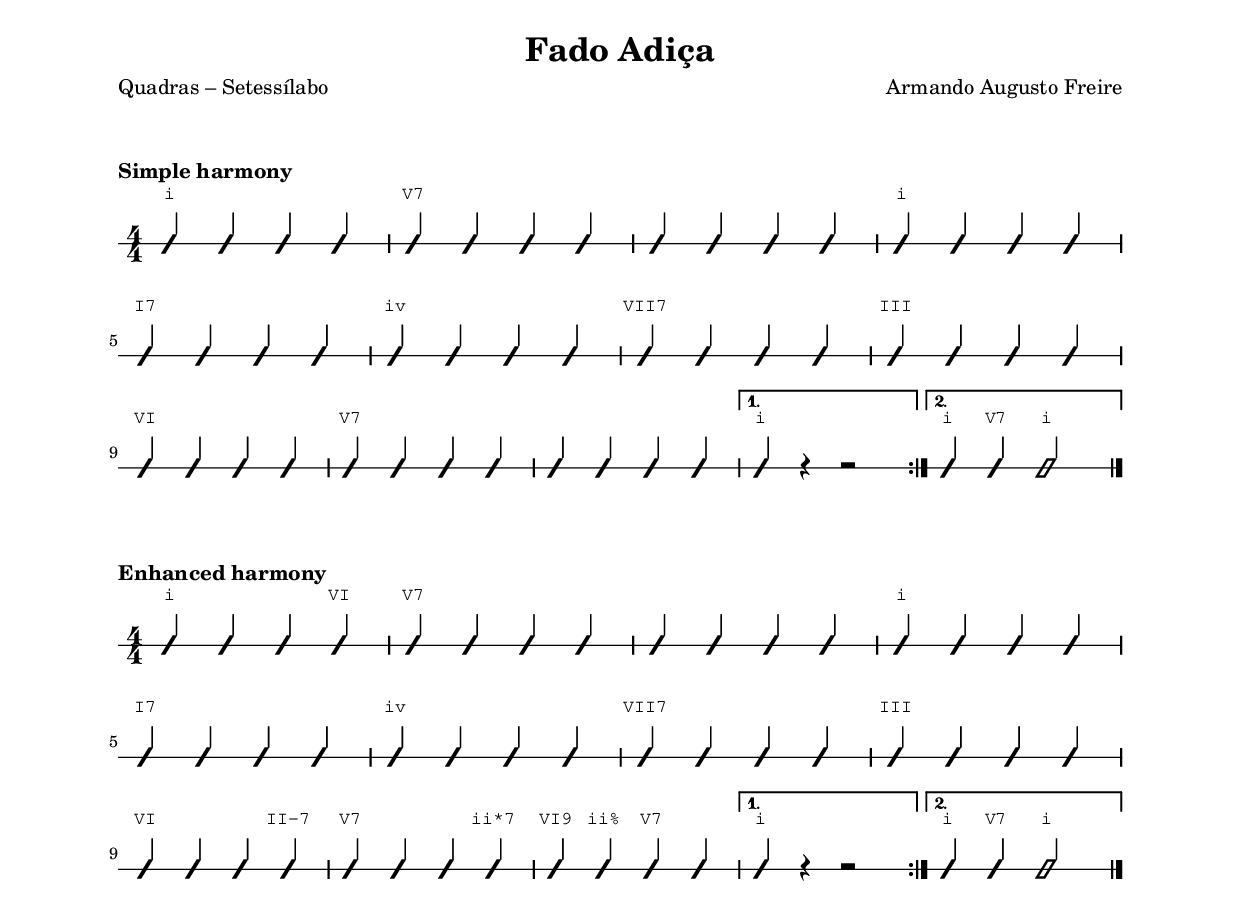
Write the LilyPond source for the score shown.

% Fado Adiça
% Engraved by Joan Josep Ordinas Rosa <jordinas@gmail.com> 

\version "2.16.2"

\include "portugues.ly"

% Fado Adiça
% Engraved by Joan Josep Ordinas Rosa <jordinas@gmail.com> 

\version "2.16.2"

\include "portugues.ly"

%%%%%%%%%%%%%%%%%%%%%%%%%%%%%%%%%%%%%%%%%%%%%%%%%%%%%%%%%%%%%%%%%%%%%%%%
% Page setup
%%%%%%%%%%%%%%%%%%%%%%%%%%%%%%%%%%%%%%%%%%%%%%%%%%%%%%%%%%%%%%%%%%%%%%%%

\paper {
  #(set-paper-size "a4")
  top-margin = 25\mm
  bottom-margin = 20\mm
  left-margin = 20\mm
  line-width =  170\mm
  ragged-bottom = ##t
}

\header {
  title = "Fado Adiça"
  composer = "Armando Augusto Freire"
  poet = "Quadras – Setessílabo"
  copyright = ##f
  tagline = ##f
}

Stave = {
  \clef treble
  \key do \major
  \numericTimeSignature
  \time 4/4
}

Tablature = {
  \clef tab
  \key do \major
  \numericTimeSignature
  \time 4/4
}

% EOF


%%%%%%%%%%%%%%%%%%%%%%%%%%%%%%%%%%%%%%%%%%%%%%%%%%%%%%%%%%%%%%%%%%%%%%%%
% Universal key score
%%%%%%%%%%%%%%%%%%%%%%%%%%%%%%%%%%%%%%%%%%%%%%%%%%%%%%%%%%%%%%%%%%%%%%%%

% Desired measures for line
Breaks = \notemode {
  \repeat volta 2 {
    s1 * 4 \break
    s1 * 4 \break
    s1 * 3
  }
  \alternative {
    { s1 }
    { s1 }
  }
}

% Strumming rhythms
Strumming = \relative do' {
  \repeat volta 2 {
    do4 do4 do4 do4 | do4 do4 do4 do4 | do4 do4 do4 do4 | do4 do4 do4 do4 |
    do4 do4 do4 do4 | do4 do4 do4 do4 | do4 do4 do4 do4 | do4 do4 do4 do4 |
    do4 do4 do4 do4 | do4 do4 do4 do4 | do4 do4 do4 do4 |
  }
  \alternative {
    { do4 r4 r2 }
    { do4 do4 do2 \bar "|." }
  }
}

% Pseudo lyrics
GuideA = \notemode {
  do1 do1 s1 do1
  do1 do1 do1 do1
  do1 do1 s1 do1
  do4 do4 do2
}

SymbolsA = \lyricmode {
  \markup \typewriter \medium i
  \markup \typewriter \medium V7
  \markup \typewriter \medium i

  \markup \typewriter \medium I7
  \markup \typewriter \medium iv
  \markup \typewriter \medium VII7
  \markup \typewriter \medium III

  \markup \typewriter \medium VI
  \markup \typewriter \medium V7
  \markup \typewriter \medium i

  \markup \typewriter \medium i
  \markup \typewriter \medium V7
  \markup \typewriter \medium i
}

GuideB = \notemode {
  do2. do4 do1 s1 do1
  do1 do1 do1 do1
  do2. do4 do2. do4 do4 do4 do2 do1
  do4 do4 do2
}

SymbolsB = \lyricmode {
  \markup \typewriter \medium i
  \markup \typewriter \medium VI
  \markup \typewriter \medium V7
  \markup \typewriter \medium i

  \markup \typewriter \medium I7
  \markup \typewriter \medium iv
  \markup \typewriter \medium VII7
  \markup \typewriter \medium III

  \markup \typewriter \medium VI
  \markup \typewriter \medium II-7
  \markup \typewriter \medium V7
  \markup \typewriter \medium ii*7
  \markup \typewriter \medium VI9
  \markup \typewriter \medium ii%
  \markup \typewriter \medium V7
  \markup \typewriter \medium i

  \markup \typewriter \medium i
  \markup \typewriter \medium V7
  \markup \typewriter \medium i
}

% Score

#(set-global-staff-size 18)

\markup \vspace #2

\markup { \bold { Simple harmony } }

\score {
  \simultaneous {
    \new Devnull = "guide" \GuideA
    \new Lyrics \with {
      \override VerticalAxisGroup #'minimum-Y-extent = #'(-1.2 . 1)
      }
      \lyricsto "guide" {
	\set fontSize = #-2
	\SymbolsA
    }
    \new RhythmicStaff <<
      \Stave
      \new Voice \Breaks
      \new Voice \with {
	\consists Pitch_squash_engraver
      } {
	\improvisationOn
	\Strumming
      }
    >>
  }
  \layout {
    indent = 0.0\cm
  }
}

\markup { \bold { Enhanced harmony } }

\score {
  \simultaneous {
    \new Devnull = "guide" \GuideB
    \new Lyrics \with {
      \override VerticalAxisGroup #'minimum-Y-extent = #'(-1.2 . 1)
      }
      \lyricsto "guide" {
	\set fontSize = #-2
	\SymbolsB
    }
    \new RhythmicStaff <<
      \Stave
      \new Voice \Breaks
      \new Voice \with {
	\consists Pitch_squash_engraver
      } {
	\improvisationOn
	\Strumming
      }
    >>
  }
  \layout {
    indent = 0.0\cm
  }
}

% EOF
